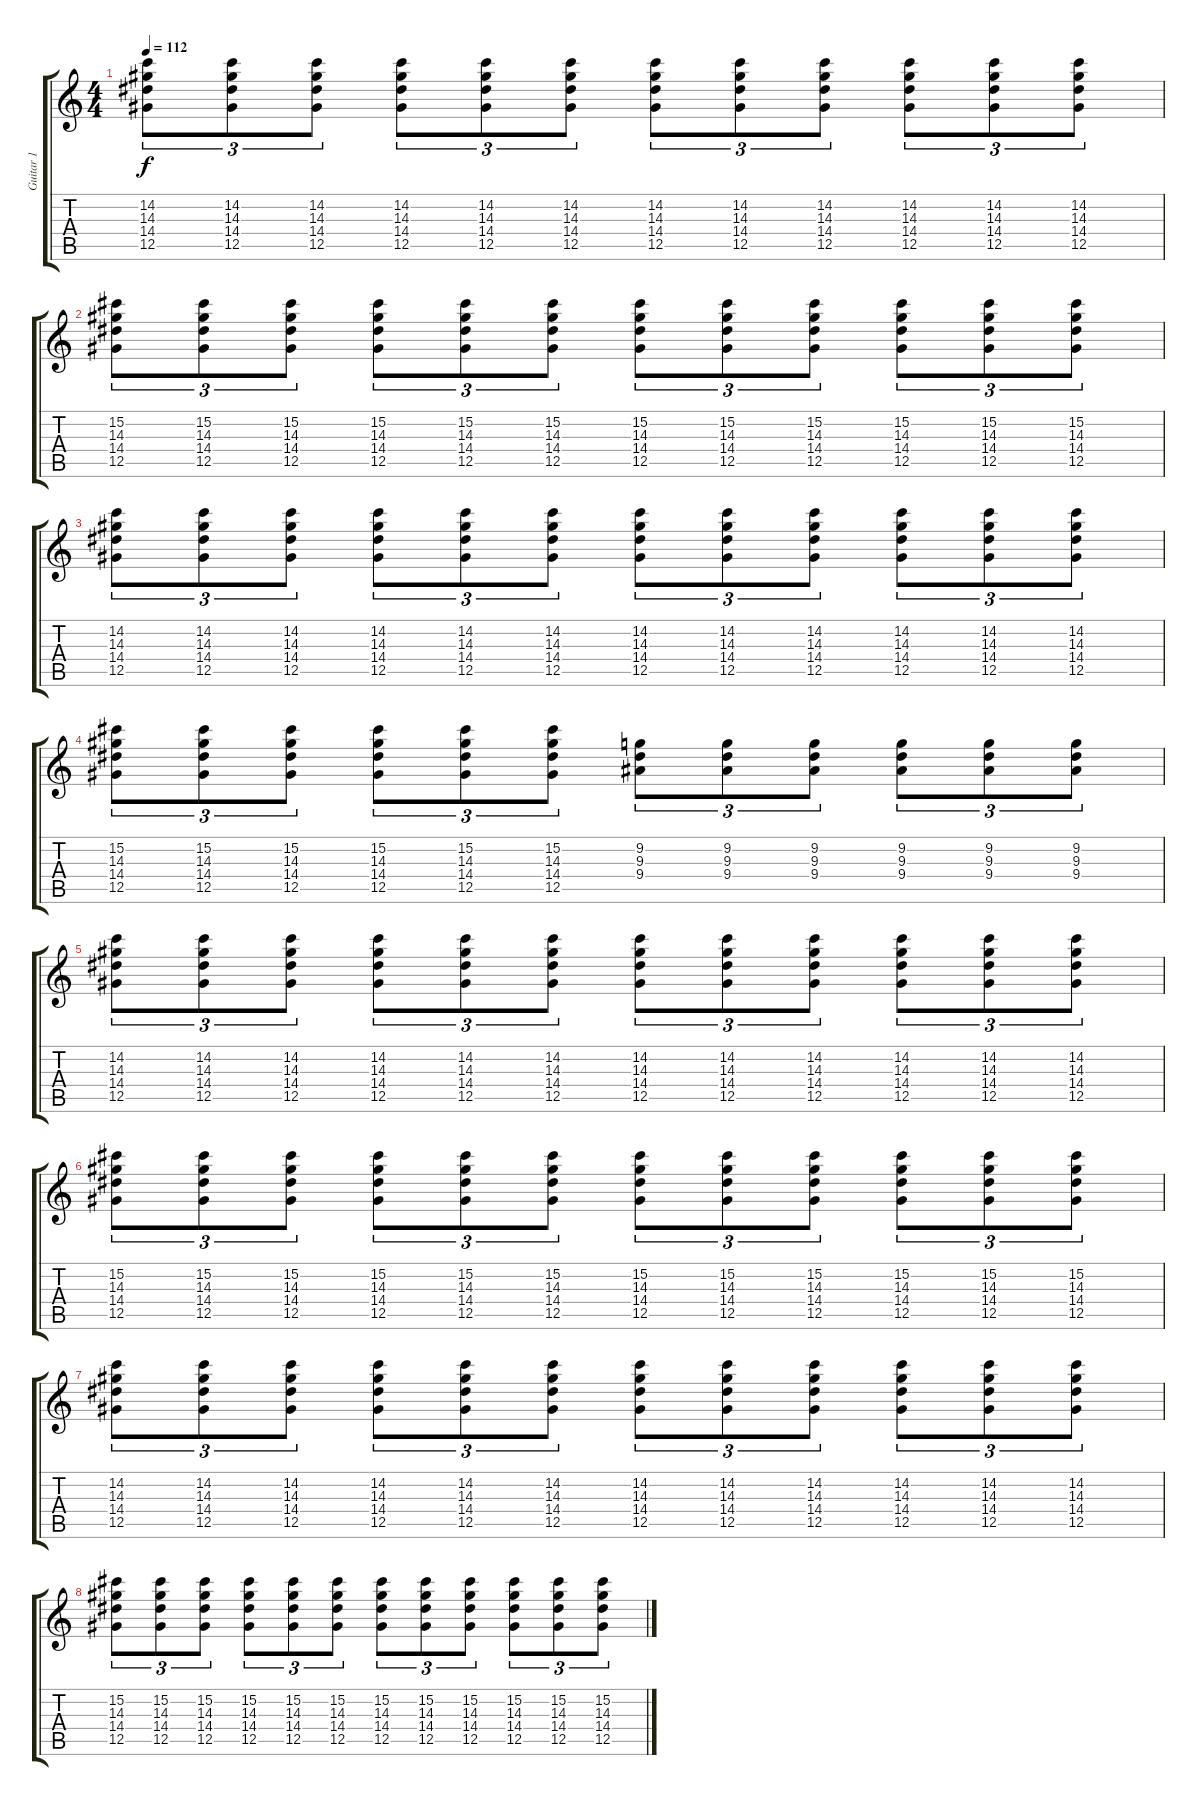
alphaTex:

\track ("Guitar 1" "Guitar 1") {instrument overdrivenguitar}
\staff {score tabs}
\tuning (Eb4 Bb3 Gb3 Db3 Ab2 Eb2) {hide}
\ts (4 4)
\tempo 112
\clef g2
\ks c
(14.2 14.3 14.4 12.5).8{tu (3 2) dy f} (14.2 14.3 14.4 12.5).8{tu (3 2)} (14.2 14.3 14.4 12.5).8{tu (3 2)} (14.2 14.3 14.4 12.5).8{tu (3 2)} (14.2 14.3 14.4 12.5).8{tu (3 2)} (14.2 14.3 14.4 12.5).8{tu (3 2)} (14.2 14.3 14.4 12.5).8{tu (3 2)} (14.2 14.3 14.4 12.5).8{tu (3 2)} (14.2 14.3 14.4 12.5).8{tu (3 2)} (14.2 14.3 14.4 12.5).8{tu (3 2)} (14.2 14.3 14.4 12.5).8{tu (3 2)} (14.2 14.3 14.4 12.5).8{tu (3 2)} |
(15.2 14.3 14.4 12.5).8{tu (3 2)} (15.2 14.3 14.4 12.5).8{tu (3 2)} (15.2 14.3 14.4 12.5).8{tu (3 2)} (15.2 14.3 14.4 12.5).8{tu (3 2)} (15.2 14.3 14.4 12.5).8{tu (3 2)} (15.2 14.3 14.4 12.5).8{tu (3 2)} (15.2 14.3 14.4 12.5).8{tu (3 2)} (15.2 14.3 14.4 12.5).8{tu (3 2)} (15.2 14.3 14.4 12.5).8{tu (3 2)} (15.2 14.3 14.4 12.5).8{tu (3 2)} (15.2 14.3 14.4 12.5).8{tu (3 2)} (15.2 14.3 14.4 12.5).8{tu (3 2)} |
(14.2 14.3 14.4 12.5).8{tu (3 2)} (14.2 14.3 14.4 12.5).8{tu (3 2)} (14.2 14.3 14.4 12.5).8{tu (3 2)} (14.2 14.3 14.4 12.5).8{tu (3 2)} (14.2 14.3 14.4 12.5).8{tu (3 2)} (14.2 14.3 14.4 12.5).8{tu (3 2)} (14.2 14.3 14.4 12.5).8{tu (3 2)} (14.2 14.3 14.4 12.5).8{tu (3 2)} (14.2 14.3 14.4 12.5).8{tu (3 2)} (14.2 14.3 14.4 12.5).8{tu (3 2)} (14.2 14.3 14.4 12.5).8{tu (3 2)} (14.2 14.3 14.4 12.5).8{tu (3 2)} |
(15.2 14.3 14.4 12.5).8{tu (3 2)} (15.2 14.3 14.4 12.5).8{tu (3 2)} (15.2 14.3 14.4 12.5).8{tu (3 2)} (15.2 14.3 14.4 12.5).8{tu (3 2)} (15.2 14.3 14.4 12.5).8{tu (3 2)} (15.2 14.3 14.4 12.5).8{tu (3 2)} (9.2 9.3 9.4).8{tu (3 2)} (9.2 9.3 9.4).8{tu (3 2)} (9.2 9.3 9.4).8{tu (3 2)} (9.2 9.3 9.4).8{tu (3 2)} (9.2 9.3 9.4).8{tu (3 2)} (9.2 9.3 9.4).8{tu (3 2)} |
(14.2 14.3 14.4 12.5).8{tu (3 2)} (14.2 14.3 14.4 12.5).8{tu (3 2)} (14.2 14.3 14.4 12.5).8{tu (3 2)} (14.2 14.3 14.4 12.5).8{tu (3 2)} (14.2 14.3 14.4 12.5).8{tu (3 2)} (14.2 14.3 14.4 12.5).8{tu (3 2)} (14.2 14.3 14.4 12.5).8{tu (3 2)} (14.2 14.3 14.4 12.5).8{tu (3 2)} (14.2 14.3 14.4 12.5).8{tu (3 2)} (14.2 14.3 14.4 12.5).8{tu (3 2)} (14.2 14.3 14.4 12.5).8{tu (3 2)} (14.2 14.3 14.4 12.5).8{tu (3 2)} |
(15.2 14.3 14.4 12.5).8{tu (3 2)} (15.2 14.3 14.4 12.5).8{tu (3 2)} (15.2 14.3 14.4 12.5).8{tu (3 2)} (15.2 14.3 14.4 12.5).8{tu (3 2)} (15.2 14.3 14.4 12.5).8{tu (3 2)} (15.2 14.3 14.4 12.5).8{tu (3 2)} (15.2 14.3 14.4 12.5).8{tu (3 2)} (15.2 14.3 14.4 12.5).8{tu (3 2)} (15.2 14.3 14.4 12.5).8{tu (3 2)} (15.2 14.3 14.4 12.5).8{tu (3 2)} (15.2 14.3 14.4 12.5).8{tu (3 2)} (15.2 14.3 14.4 12.5).8{tu (3 2)} |
(14.2 14.3 14.4 12.5).8{tu (3 2)} (14.2 14.3 14.4 12.5).8{tu (3 2)} (14.2 14.3 14.4 12.5).8{tu (3 2)} (14.2 14.3 14.4 12.5).8{tu (3 2)} (14.2 14.3 14.4 12.5).8{tu (3 2)} (14.2 14.3 14.4 12.5).8{tu (3 2)} (14.2 14.3 14.4 12.5).8{tu (3 2)} (14.2 14.3 14.4 12.5).8{tu (3 2)} (14.2 14.3 14.4 12.5).8{tu (3 2)} (14.2 14.3 14.4 12.5).8{tu (3 2)} (14.2 14.3 14.4 12.5).8{tu (3 2)} (14.2 14.3 14.4 12.5).8{tu (3 2)} |
(15.2 14.3 14.4 12.5).8{tu (3 2)} (15.2 14.3 14.4 12.5).8{tu (3 2)} (15.2 14.3 14.4 12.5).8{tu (3 2)} (15.2 14.3 14.4 12.5).8{tu (3 2)} (15.2 14.3 14.4 12.5).8{tu (3 2)} (15.2 14.3 14.4 12.5).8{tu (3 2)} (15.2 14.3 14.4 12.5).8{tu (3 2)} (15.2 14.3 14.4 12.5).8{tu (3 2)} (15.2 14.3 14.4 12.5).8{tu (3 2)} (15.2 14.3 14.4 12.5).8{tu (3 2)} (15.2 14.3 14.4 12.5).8{tu (3 2)} (15.2 14.3 14.4 12.5).8{tu (3 2)}
